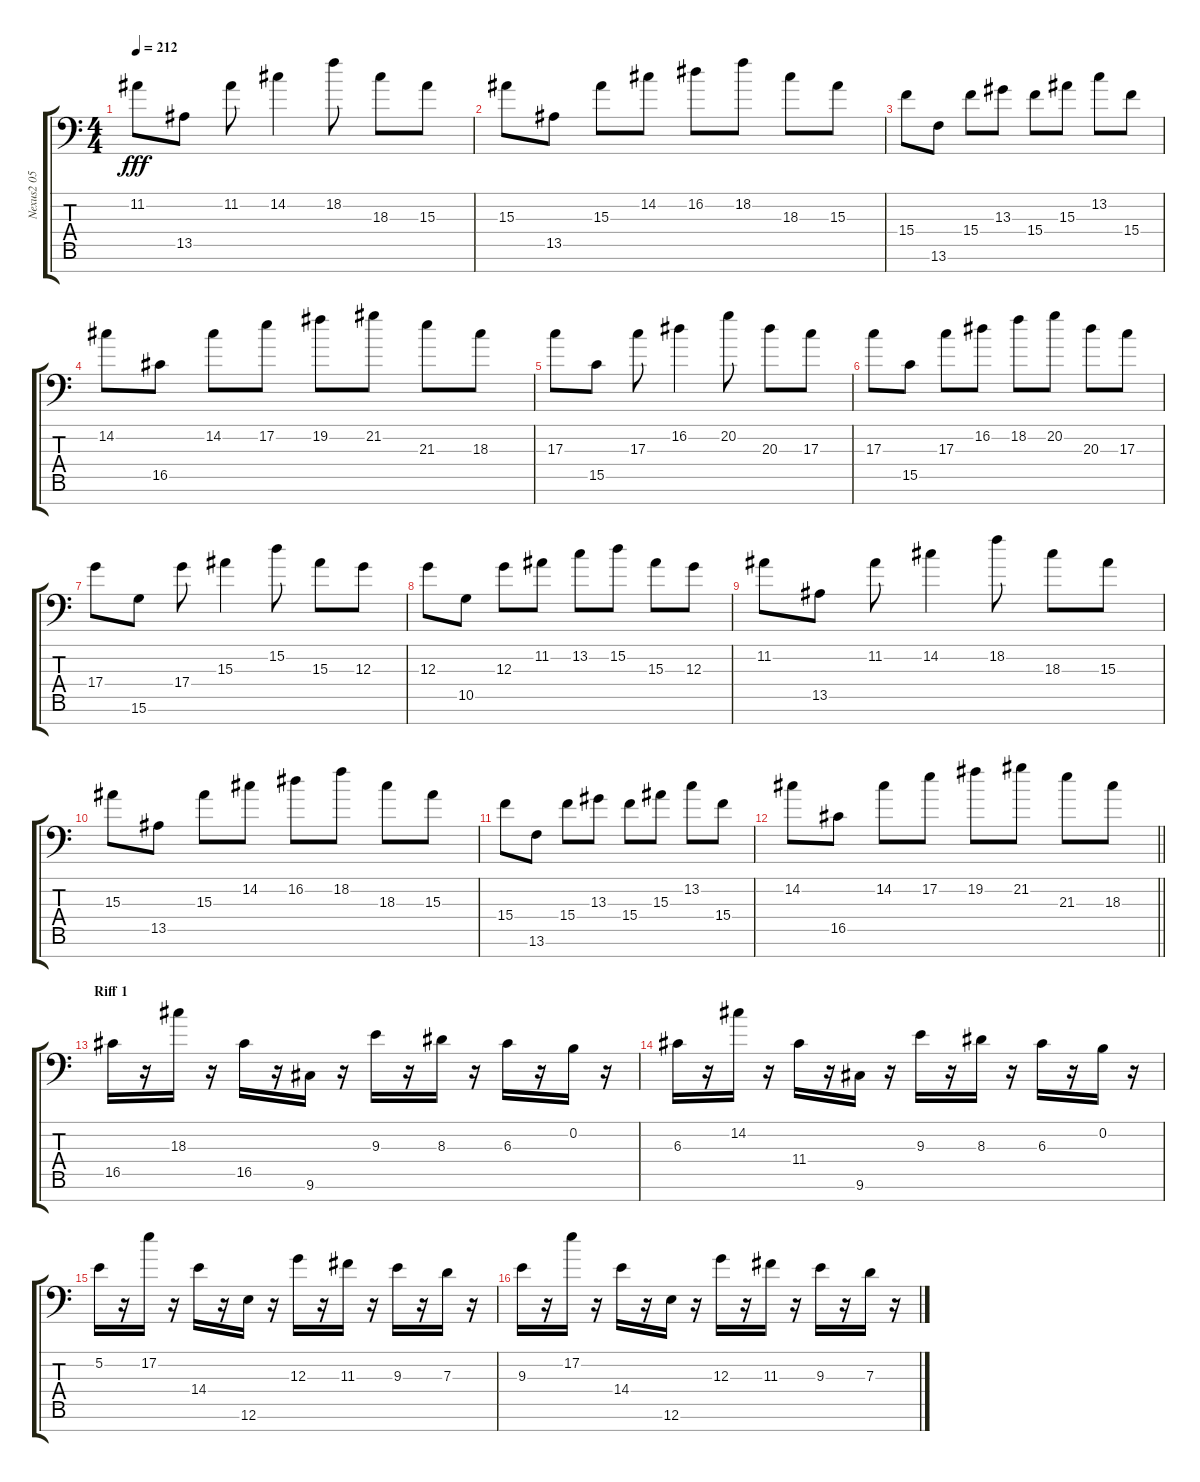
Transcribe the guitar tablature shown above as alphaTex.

\track ("Nexus2 05" "Nexus2 05") {instrument lead3calliope}
\staff {score tabs}
\tuning (C8 B3 G3 D3 A2 E2 C-1) {hide}
\ts (4 4)
\tempo 212
\clef f4
\ks c
11.2.8{dy fff} 13.5.8 11.2.8 14.2.4 18.2.8 18.3.8 15.3.8 |
15.3.8 13.5.8 15.3.8 14.2.8 16.2.8 18.2.8 18.3.8 15.3.8 |
15.4.8 13.6.8 15.4.8 13.3.8 15.4.8 15.3.8 13.2.8 15.4.8 |
14.2.8 16.5.8 14.2.8 17.2.8 19.2.8 21.2.8 21.3.8 18.3.8 |
17.3.8 15.5.8 17.3.8 16.2.4 20.2.8 20.3.8 17.3.8 |
17.3.8 15.5.8 17.3.8 16.2.8 18.2.8 20.2.8 20.3.8 17.3.8 |
17.4.8 15.6.8 17.4.8 15.3.4 15.2.8 15.3.8 12.3.8 |
12.3.8 10.5.8 12.3.8 11.2.8 13.2.8 15.2.8 15.3.8 12.3.8 |
11.2.8 13.5.8 11.2.8 14.2.4 18.2.8 18.3.8 15.3.8 |
15.3.8 13.5.8 15.3.8 14.2.8 16.2.8 18.2.8 18.3.8 15.3.8 |
15.4.8 13.6.8 15.4.8 13.3.8 15.4.8 15.3.8 13.2.8 15.4.8 |
\barLineRight lightlight
14.2.8 16.5.8 14.2.8 17.2.8 19.2.8 21.2.8 21.3.8 18.3.8 |
\section ("" "Riff 1")
16.5.16 r.16 18.3.16 r.16 16.5.16 r.16 9.6.16 r.16 9.3.16 r.16 8.3.16 r.16 6.3.16 r.16 0.2.16 r.16 |
6.3.16 r.16 14.2.16 r.16 11.4.16 r.16 9.6.16 r.16 9.3.16 r.16 8.3.16 r.16 6.3.16 r.16 0.2.16 r.16 |
5.2.16 r.16 17.2.16 r.16 14.4.16 r.16 12.6.16 r.16 12.3.16 r.16 11.3.16 r.16 9.3.16 r.16 7.3.16 r.16 |
9.3.16 r.16 17.2.16 r.16 14.4.16 r.16 12.6.16 r.16 12.3.16 r.16 11.3.16 r.16 9.3.16 r.16 7.3.16 r.16
